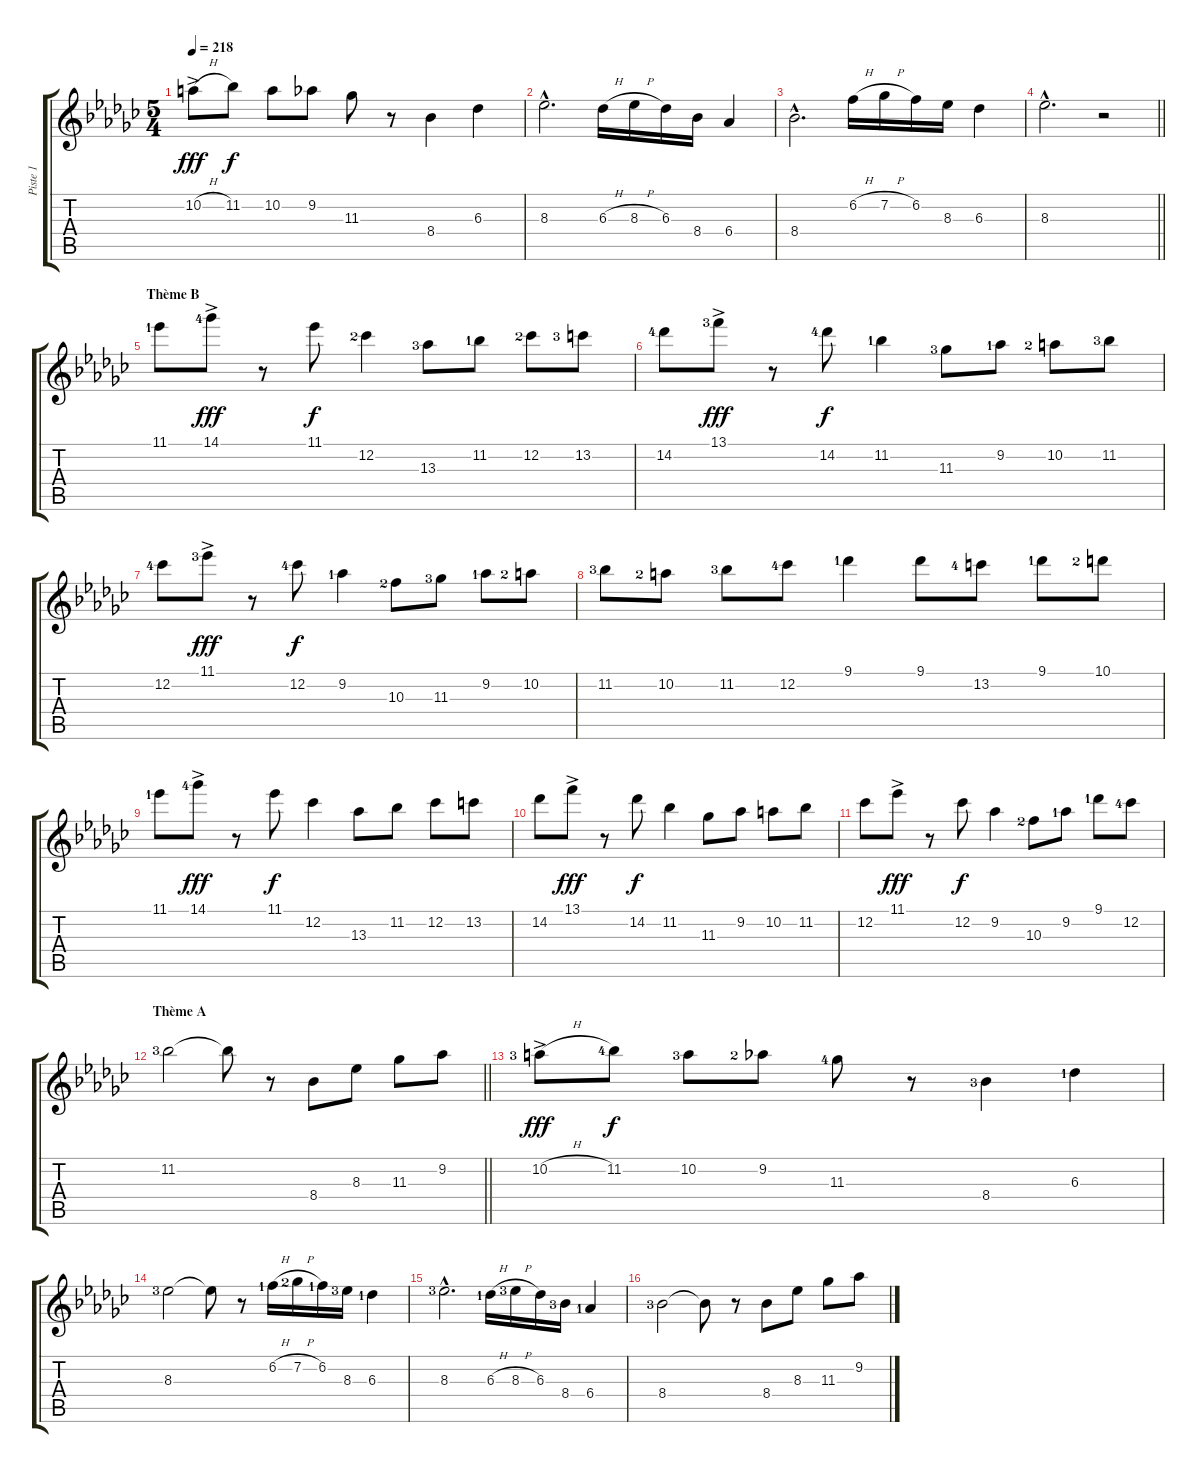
\track ("Piste 1" "Piste 1") {instrument electricguitarjazz}
\staff {score tabs}
\tuning (E4 B3 G3 D3 A2 E2) {hide}
\ts (5 4)
\tempo 218
\clef g2
\ks ebminor
10.2{h ac}.8{dy fff} 11.2.8{dy f} 10.2.8 9.2.8 11.3.8 r.8 8.4.4 6.3.4 |
8.3{hac}.2{d} 6.3{h}.16 8.3{h}.16 6.3.16 8.4.16 6.4.4 |
8.4{hac}.2{d} 6.2{h}.16 7.2{h}.16 6.2.16 8.3.16 6.3.4 |
\barLineRight lightlight
8.3{hac}.2{d} r.2 |
\section ("" "Thème B")
11.1{lf 2}.8{volume 14 balance 8 instrument electricguitarjazz} 14.1{ac lf 5}.8{dy fff} r.8 11.1.8{dy f} 12.2{lf 3}.4 13.3{lf 4}.8 11.2{lf 2}.8 12.2{lf 3}.8 13.2{lf 4}.8 |
14.2{lf 5}.8 13.1{ac lf 4}.8{dy fff} r.8 14.2{lf 5}.8{dy f} 11.2{lf 2}.4 11.3{lf 4}.8 9.2{lf 2}.8 10.2{lf 3}.8 11.2{lf 4}.8 |
12.2{lf 5}.8 11.1{ac lf 4}.8{dy fff} r.8 12.2{lf 5}.8{dy f} 9.2{lf 2}.4 10.3{lf 3}.8 11.3{lf 4}.8 9.2{lf 2}.8 10.2{lf 3}.8 |
11.2{lf 4}.8 10.2{lf 3}.8 11.2{lf 4}.8 12.2{lf 5}.8 9.1{lf 2}.4 9.1.8 13.2{lf 5}.8 9.1{lf 2}.8 10.1{lf 3}.8 |
11.1{lf 2}.8 14.1{ac lf 5}.8{dy fff} r.8 11.1.8{dy f} 12.2.4 13.3.8 11.2.8 12.2.8 13.2.8 |
14.2.8 13.1{ac}.8{dy fff} r.8 14.2.8{dy f} 11.2.4 11.3.8 9.2.8 10.2.8 11.2.8 |
12.2.8 11.1{ac}.8{dy fff} r.8 12.2.8{dy f} 9.2.4 10.3{lf 3}.8 9.2{lf 2}.8 9.1{lf 2}.8 12.2{lf 5}.8 |
\section ("" "Thème A")
\barLineRight lightlight
11.2{lf 4}.2 11.2{t}.8 r.8 8.4.8{volume 13 balance 8 instrument electricguitarjazz} 8.3.8 11.3.8 9.2.8 |
10.2{h ac lf 4}.8{dy fff volume 13 balance 8 instrument electricguitarjazz} 11.2{lf 5}.8{dy f} 10.2{lf 4}.8 9.2{lf 3}.8 11.3{lf 5}.8 r.8 8.4{lf 4}.4 6.3{lf 2}.4 |
8.3{lf 4}.2 8.3{t}.8 r.8 6.2{h lf 2}.16 7.2{h lf 3}.16 6.2{lf 2}.16 8.3{lf 4}.16 6.3{lf 2}.4 |
8.3{hac lf 4}.2{d} 6.3{h lf 2}.16 8.3{h lf 4}.16 6.3.16 8.4{lf 4}.16 6.4{lf 2}.4 |
8.4{lf 4}.2 8.4{t}.8 r.8 8.4.8 8.3.8 11.3.8 9.2.8
